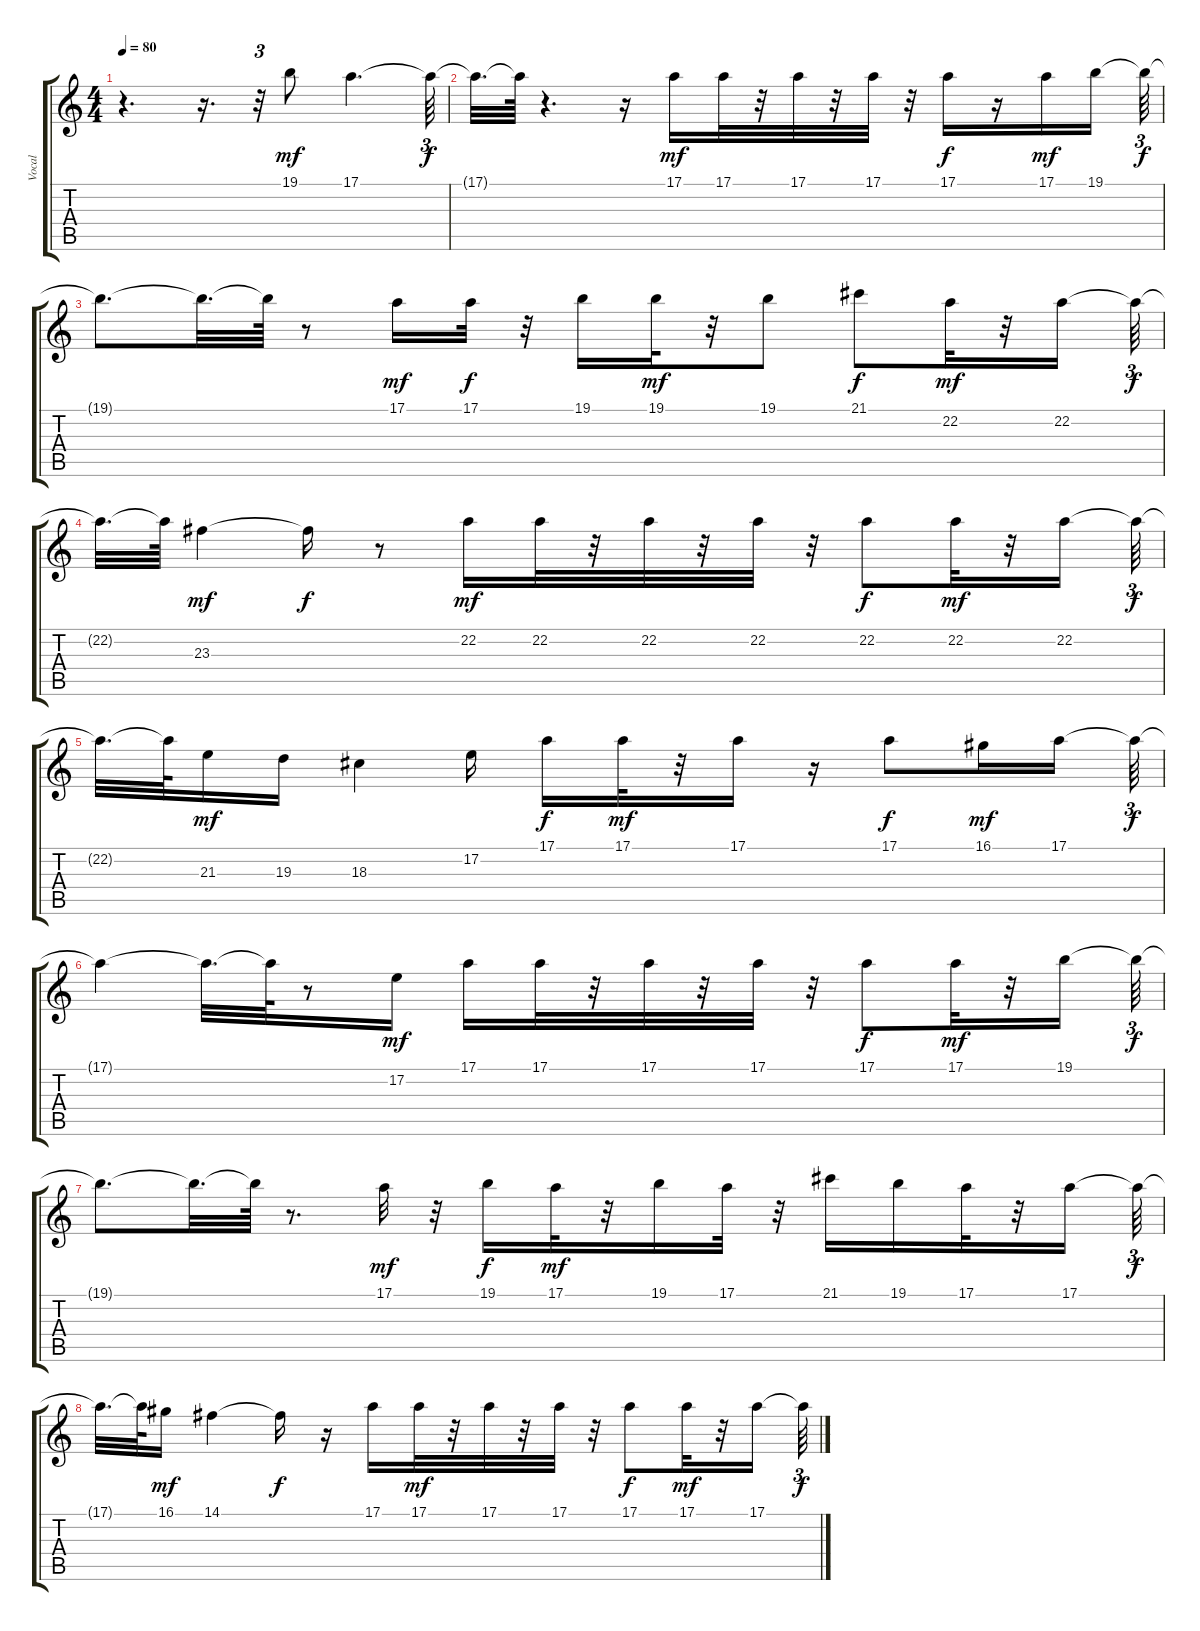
\track ("Vocal" "Vocal") {instrument lead3calliope}
\staff {score tabs}
\tuning (E4 B3 G3 D3 A2 E2) {hide}
\ts (4 4)
\tempo 80
\clef g2
\ks c
r.4{d dy mf} r.16{d} r.32{tu (3 2)} 19.1.8 17.1.4{d} 17.1{t}.64{tu (3 2) dy f} |
17.1{t}.32{d} 17.1{t}.64 r.4{d} r.16 17.1.16{dy mf} 17.1.32 r.32 17.1.32 r.32 17.1.32 r.32 17.1.16{dy f} r.16 17.1.16{dy mf} 19.1.16 19.1{t}.64{tu (3 2) dy f} |
19.1{t}.8{d} 19.1{t}.32{d} 19.1{t}.64 r.8 17.1.16{dy mf} 17.1.32{dy f} r.32 19.1.16 19.1.32{dy mf} r.32 19.1.8 21.1.8{dy f} 22.2.32{dy mf} r.32 22.2.16 22.2{t}.64{tu (3 2) dy f} |
22.2{t}.32{d} 22.2{t}.64 23.3.4{dy mf} 23.3{t}.16{dy f} r.8 22.2.16{dy mf} 22.2.32 r.32 22.2.32 r.32 22.2.32 r.32 22.2.8{dy f} 22.2.32{dy mf} r.32 22.2.16 22.2{t}.64{tu (3 2) dy f} |
22.2{t}.32{d} 22.2{t}.64 21.3.16{dy mf} 19.3.16 18.3.4 17.2.16 17.1.16{dy f} 17.1.32{dy mf} r.32 17.1.16 r.16 17.1.8{dy f} 16.1.16{dy mf} 17.1.16 17.1{t}.64{tu (3 2) dy f} |
17.1{t}.4 17.1{t}.32{d} 17.1{t}.64 r.8 17.2.16{dy mf} 17.1.16 17.1.32 r.32 17.1.32 r.32 17.1.32 r.32 17.1.8{dy f} 17.1.32{dy mf} r.32 19.1.16 19.1{t}.64{tu (3 2) dy f} |
19.1{t}.8{d} 19.1{t}.32{d} 19.1{t}.64 r.8{d} 17.1.32{dy mf} r.32 19.1.16{dy f} 17.1.32{dy mf} r.32 19.1.16 17.1.32 r.32 21.1.16 19.1.16 17.1.32 r.32 17.1.16 17.1{t}.64{tu (3 2) dy f} |
17.1{t}.32{d} 17.1{t}.64 16.1.16{dy mf} 14.1.4 14.1{t}.16{dy f} r.16 17.1.16 17.1.32{dy mf} r.32 17.1.32 r.32 17.1.32 r.32 17.1.8{dy f} 17.1.32{dy mf} r.32 17.1.16 17.1{t}.64{tu (3 2) dy f}
